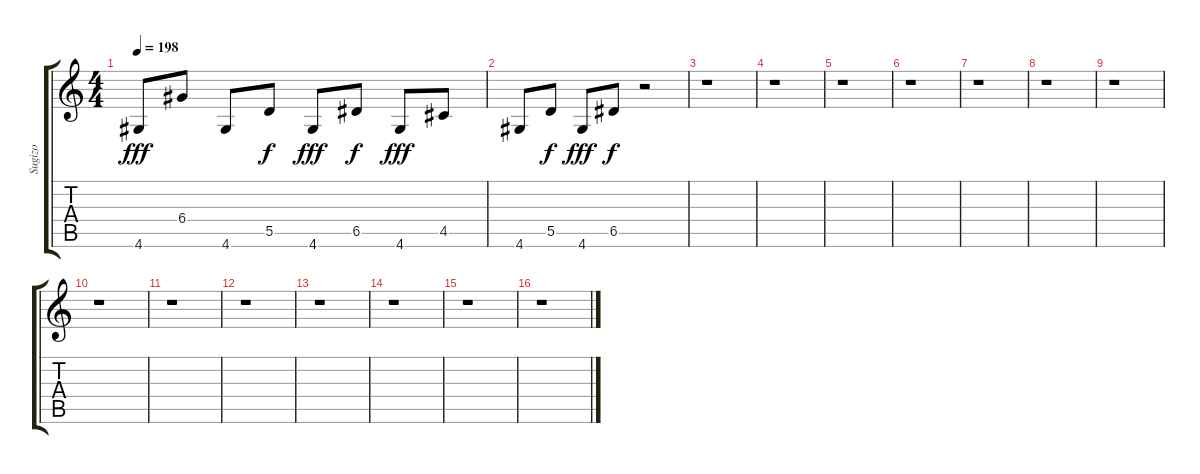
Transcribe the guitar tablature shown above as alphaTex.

\track ("Sugizo" "Sugizo") {instrument distortionguitar}
\staff {score tabs}
\tuning (E4 B3 G3 D3 A2 E2) {hide}
\ts (4 4)
\tempo 198
\clef g2
\ks c
4.6.8{dy fff volume 16 balance 9 instrument distortionguitar} 6.4.8 4.6.8 5.5.8{dy f} 4.6.8{dy fff} 6.5.8{dy f} 4.6.8{dy fff} 4.5.8 |
4.6.8 5.5.8{dy f} 4.6.8{dy fff} 6.5.8{dy f} r.2 |
r.1 |
r.1 |
r.1 |
r.1 |
r.1 |
r.1 |
r.1 |
r.1 |
r.1 |
r.1 |
r.1 |
r.1 |
r.1 |
r.1
